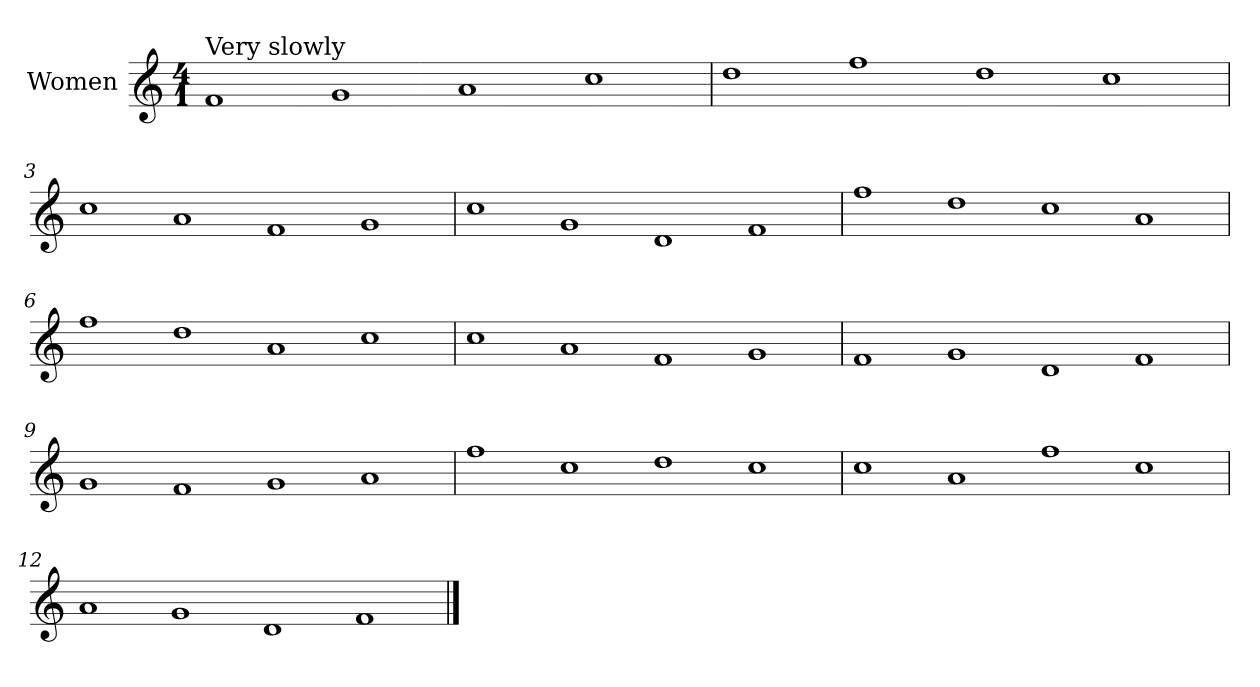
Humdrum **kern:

**kern
*part1
*staff1
*I"Women
*clefG2
*k[]
*M4/1
*MM120
=1
!LO:TX:a:t=Very slowly
1f
1g
1a
1cc
=2
1dd
1ff
1dd
1cc
=3
1cc
1a
1f
1g
=4
1cc
1g
1d
1f
!!LO:LB:g=z
=5
1ff
1dd
1cc
1a
=6
1ff
1dd
1a
1cc
=7
1cc
1a
1f
1g
=8
1f
1g
1d
1f
!!LO:LB:g=z
=9
1g
1f
1g
1a
=10
1ff
1cc
1dd
1cc
=11
1cc
1a
1ff
1cc
=12
1a
1g
1d
1f
==
*-
